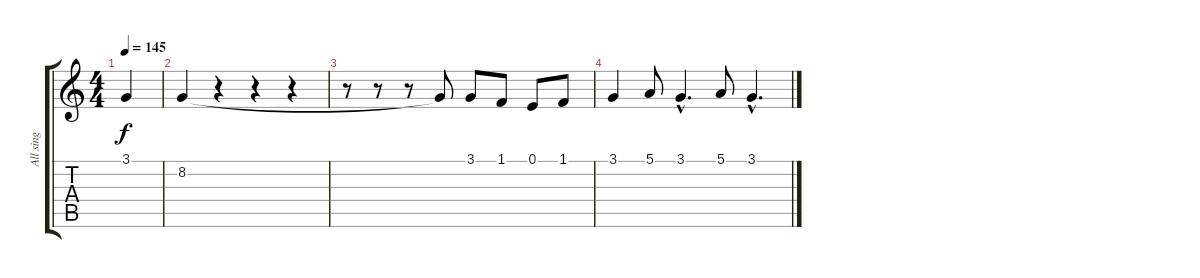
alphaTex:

\track ("All sing" "All sing") {instrument viola}
\staff {score tabs}
\tuning (E4 B3 G3 D3 A2 E2) {hide}
\ts (4 4)
\tempo 145
\clef g2
\ks c
3.1{t}.4{dy f} |
8.2.4 r.4 r.4 r.4 |
r.8 r.8 r.8 8.2{t}.8 3.1.8 1.1.8 0.1.8 1.1.8 |
3.1.4 5.1.8 3.1{hac}.4{d} 5.1.8 3.1{hac}.4{d}
